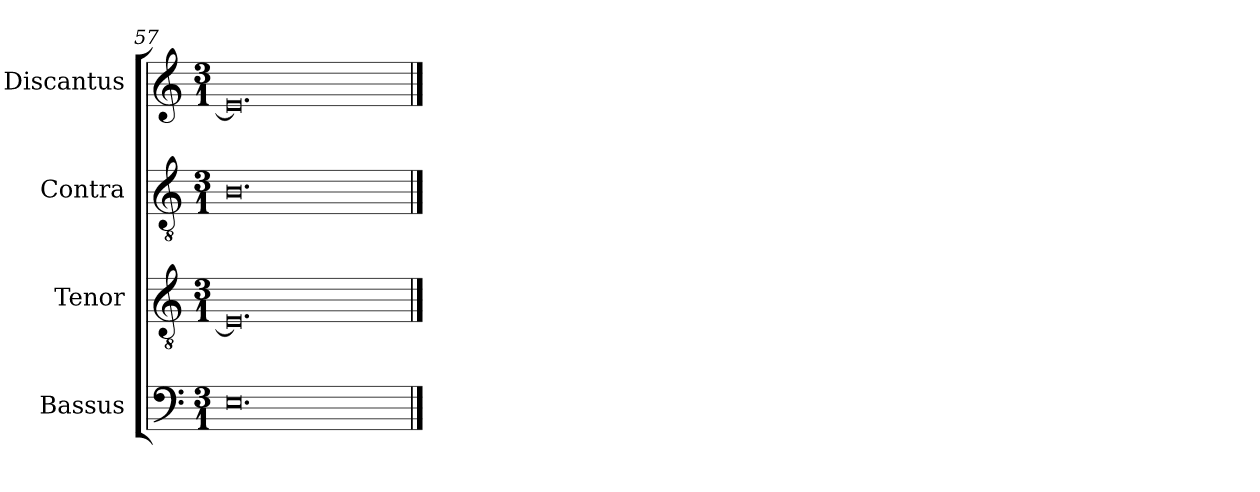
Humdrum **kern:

**kern	**kern	**kern	**kern
*part4	*part3	*part2	*part1
*staff4	*staff3	*staff2	*staff1
*I"Bassus	*I"Tenor	*I"Contra	*I"Discantus
*I'B	*I'T	*I'C	*I'D
*clefF4	*clefGv2	*clefGv2	*clefG2
*k[]	*k[]	*k[]	*k[]
*M3/1	*M3/1	*M3/1	*M3/1
=57	=57	=57	=57
0.E	0.E]	0.B	0.e]
==	==	==	==
*-	*-	*-	*-
